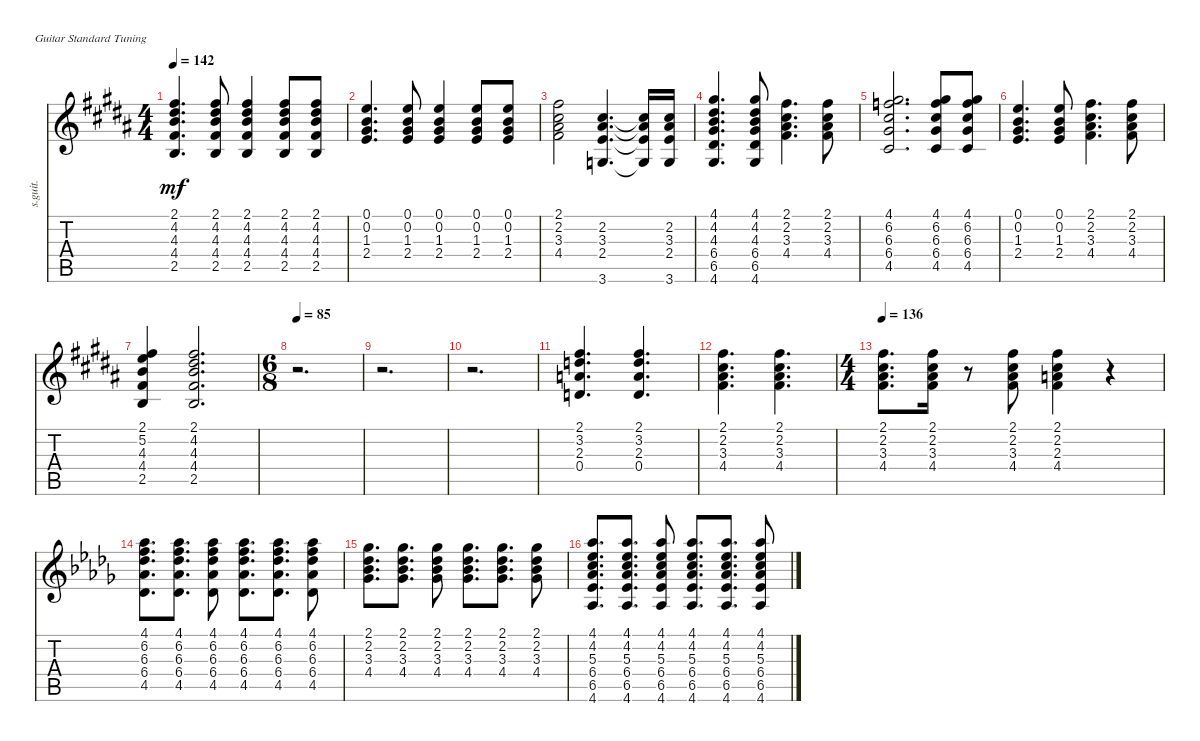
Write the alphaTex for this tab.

\bracketExtendMode nobrackets
\track ("Acoustic Guitar" "s.guit.") {instrument acousticguitarsteel}
\staff {score tabs}
\tuning (E4 B3 G3 D3 A2 E2)
\ts (4 4)
\tempo 142
\clef g2
\ks g#minor
(2.5{acc forcenatural} 4.4{acc #} 4.2{acc #} 4.3{acc forcenatural} 2.1{acc #}).4{d dy mf beam Up} (4.4{acc #} 2.5{acc forcenatural} 4.2{acc #} 4.3{acc forcenatural} 2.1{acc #}).8{beam Up} (4.4{acc #} 2.5{acc forcenatural} 4.2{acc #} 4.3{acc forcenatural} 2.1{acc #}).4{beam Up} (2.5{acc forcenatural} 4.4{acc #} 4.3{acc forcenatural} 4.2{acc #} 2.1{acc #}).8{beam Up} (2.5{acc forcenatural} 4.4{acc #} 4.3{acc forcenatural} 4.2{acc #} 2.1{acc #}).8{beam Up} |
(1.3{acc #} 2.4{acc forcenatural} 0.2{acc forcenatural} 0.1{acc forcenatural}).4{d beam Up} (0.2{acc forcenatural} 1.3{acc #} 2.4{acc forcenatural} 0.1{acc forcenatural}).8{beam Up} (0.2{acc forcenatural} 1.3{acc #} 2.4{acc forcenatural} 0.1{acc forcenatural}).4{beam Up} (2.4{acc forcenatural} 1.3{acc #} 0.2{acc forcenatural} 0.1{acc forcenatural}).8{beam Up} (2.4{acc forcenatural} 1.3{acc #} 0.2{acc forcenatural} 0.1{acc forcenatural}).8{beam Up} |
(4.4{acc #} 2.2{acc #} 3.3{acc #} 2.1{acc #}).2{beam Down} (2.4{acc forcenatural} 3.6{acc forcenatural} 3.3{acc #} 2.2{acc #}).4{d beam Up} (2.4{t acc forcenatural} 3.6{t acc forcenatural} 3.3{t acc #} 2.2{t acc #}).16{beam Up} (3.6{acc forcenatural} 2.4{acc forcenatural} 3.3{acc #} 2.2{acc #}).16{beam Up} |
(4.2{acc #} 4.6{acc #} 6.4{acc #} 6.5{acc #} 4.3{acc forcenatural} 4.1{acc #}).4{d beam Up} (6.4{acc #} 4.3{acc forcenatural} 4.6{acc #} 4.2{acc #} 6.5{acc #} 4.1{acc #}).8{beam Up} (4.4{acc #} 3.3{acc #} 2.2{acc #} 2.1{acc #}).4{d beam Down} (4.4{acc #} 3.3{acc #} 2.2{acc #} 2.1{acc #}).8{beam Down} |
(4.5{acc #} 6.2{acc forcenatural} 6.3{acc #} 6.4{acc #} 4.1{acc #}).2{d beam Up} (4.5{acc #} 6.4{acc #} 6.3{acc #} 6.2{acc forcenatural} 4.1{acc #}).8{beam Up} (6.4{acc #} 6.3{acc #} 6.2{acc forcenatural} 4.5{acc #} 4.1{acc #}).8{beam Up} |
(2.4{acc forcenatural} 1.3{acc #} 0.2{acc forcenatural} 0.1{acc forcenatural}).4{d beam Up} (2.4{acc forcenatural} 1.3{acc #} 0.2{acc forcenatural} 0.1{acc forcenatural}).8{beam Up} (4.4{acc #} 2.2{acc #} 3.3{acc #} 2.1{acc #}).4{d beam Down} (4.4{acc #} 3.3{acc #} 2.2{acc #} 2.1{acc #}).8{beam Down} |
(2.5{acc forcenatural} 4.4{acc #} 5.2{acc forcenatural} 4.3{acc forcenatural} 2.1{acc #}).4{beam Up} (2.5{acc forcenatural} 4.4{acc #} 4.3{acc forcenatural} 4.2{acc #} 2.1{acc #}).2{d beam Up} |
\ts (6 8)
\tempo 85
r.2{d beam Down} |
r.2{d beam Down} |
r.2{d beam Down} |
(2.3{acc forcenatural} 0.4{acc forcenatural} 3.2{acc forcenatural} 2.1{acc #}).4{d beam Up} (2.3{acc forcenatural} 3.2{acc forcenatural} 0.4{acc forcenatural} 2.1{acc #}).4{d beam Up} |
(2.2{acc #} 3.3{acc #} 4.4{acc #} 2.1{acc #}).4{d beam Down} (4.4{acc #} 3.3{acc #} 2.2{acc #} 2.1{acc #}).4{d beam Down} |
\ts (4 4)
\tempo 136
(2.2{acc #} 4.4{acc #} 3.3{acc #} 2.1{acc #}).8{d beam Down} (4.4{acc #} 3.3{acc #} 2.2{acc #} 2.1{acc #}).16{beam Down} r.8{beam Down} (4.4{acc #} 3.3{acc #} 2.2{acc #} 2.1{acc #}).8{beam Down} (2.3{acc forcenatural} 4.4{acc #} 2.2{acc #} 2.1{acc #}).4{beam Down} r.4{beam Down} |
\ks db
(4.5{acc b} 6.4{acc b} 6.3{acc b} 6.2{acc forcenatural} 4.1{acc b}).8{d beam Down} (4.5{acc b} 6.4{acc b} 6.3{acc b} 6.2{acc forcenatural} 4.1{acc b}).8{d beam Down} (4.5{acc b} 6.4{acc b} 6.3{acc b} 6.2{acc forcenatural} 4.1{acc b}).8{beam Down} (4.5{acc b} 6.4{acc b} 6.3{acc b} 6.2{acc forcenatural} 4.1{acc b}).8{d beam Down} (4.5{acc b} 6.4{acc b} 6.3{acc b} 6.2{acc forcenatural} 4.1{acc b}).8{d beam Down} (4.5{acc b} 6.4{acc b} 6.3{acc b} 6.2{acc forcenatural} 4.1{acc b}).8{beam Down} |
(4.4{acc b} 3.3{acc b} 2.2{acc b} 2.1{acc b}).8{d beam Down} (4.4{acc b} 3.3{acc b} 2.2{acc b} 2.1{acc b}).8{d beam Down} (4.4{acc b} 3.3{acc b} 2.2{acc b} 2.1{acc b}).8{beam Down} (2.2{acc b} 4.4{acc b} 3.3{acc b} 2.1{acc b}).8{d beam Down} (4.4{acc b} 3.3{acc b} 2.2{acc b} 2.1{acc b}).8{d beam Down} (4.4{acc b} 3.3{acc b} 2.2{acc b} 2.1{acc b}).8{beam Down} |
(4.6{acc b} 6.5{acc b} 4.2{acc b} 6.4{acc b} 5.3{acc forcenatural} 4.1{acc b}).8{d beam Up} (4.6{acc b} 6.5{acc b} 6.4{acc b} 5.3{acc forcenatural} 4.2{acc b} 4.1{acc b}).8{d beam Up} (4.6{acc b} 5.3{acc forcenatural} 6.5{acc b} 4.2{acc b} 6.4{acc b} 4.1{acc b}).8{beam Up} (4.6{acc b} 6.5{acc b} 6.4{acc b} 5.3{acc forcenatural} 4.2{acc b} 4.1{acc b}).8{d beam Up} (6.4{acc b} 4.6{acc b} 4.2{acc b} 6.5{acc b} 5.3{acc forcenatural} 4.1{acc b}).8{d beam Up} (4.6{acc b} 6.5{acc b} 6.4{acc b} 5.3{acc forcenatural} 4.2{acc b} 4.1{acc b}).8{beam Up}
